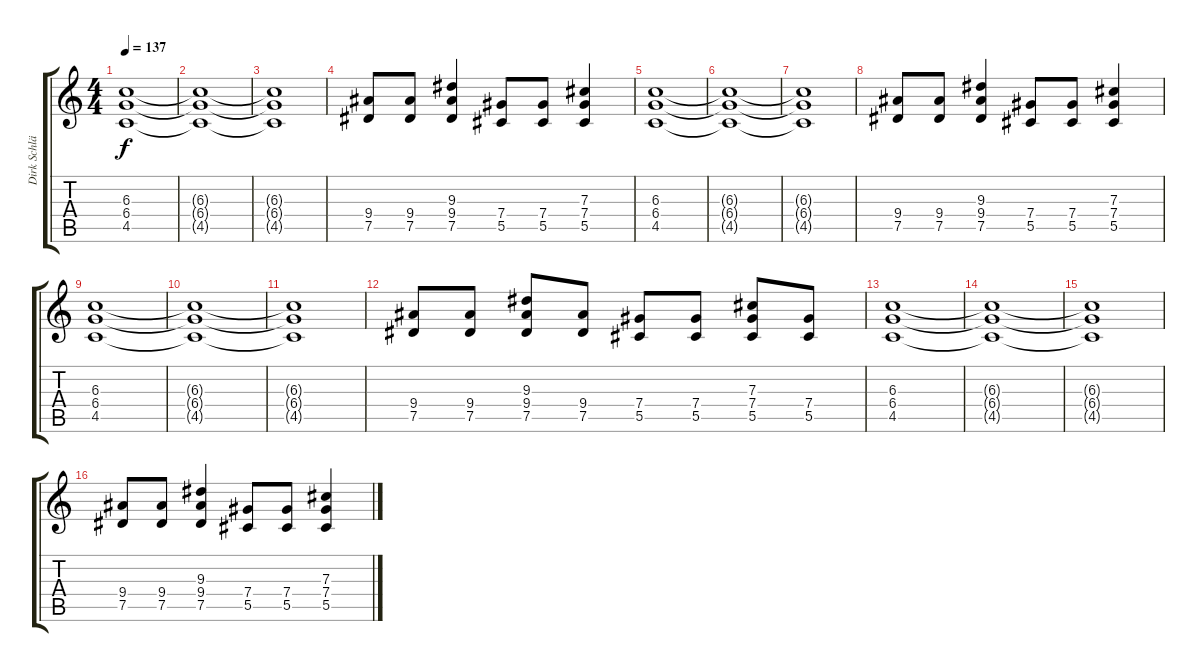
\track ("Dirk Schlächter" "Dirk Schlä") {instrument distortionguitar}
\staff {score tabs}
\tuning (Eb4 Bb3 Gb3 Db3 Ab2 Eb2) {hide}
\ts (4 4)
\tempo 137
\clef g2
\ks c
(6.3 6.4 4.5).1{dy f} |
(6.3{t} 6.4{t} 4.5{t}).1 |
(6.3{t} 6.4{t} 4.5{t}).1 |
(9.4 7.5).8 (9.4 7.5).8 (9.3 9.4 7.5).4 (7.4 5.5).8 (7.4 5.5).8 (7.3 7.4 5.5).4 |
(6.3 6.4 4.5).1 |
(6.3{t} 6.4{t} 4.5{t}).1 |
(6.3{t} 6.4{t} 4.5{t}).1 |
(9.4 7.5).8 (9.4 7.5).8 (9.3 9.4 7.5).4 (7.4 5.5).8 (7.4 5.5).8 (7.3 7.4 5.5).4 |
(6.3 6.4 4.5).1 |
(6.3{t} 6.4{t} 4.5{t}).1 |
(6.3{t} 6.4{t} 4.5{t}).1 |
(9.4 7.5).8 (9.4 7.5).8 (9.3 9.4 7.5).8 (9.4 7.5).8 (7.4 5.5).8 (7.4 5.5).8 (7.3 7.4 5.5).8 (7.4 5.5).8 |
(6.3 6.4 4.5).1 |
(6.3{t} 6.4{t} 4.5{t}).1 |
(6.3{t} 6.4{t} 4.5{t}).1 |
(9.4 7.5).8 (9.4 7.5).8 (9.3 9.4 7.5).4 (7.4 5.5).8 (7.4 5.5).8 (7.3 7.4 5.5).4
